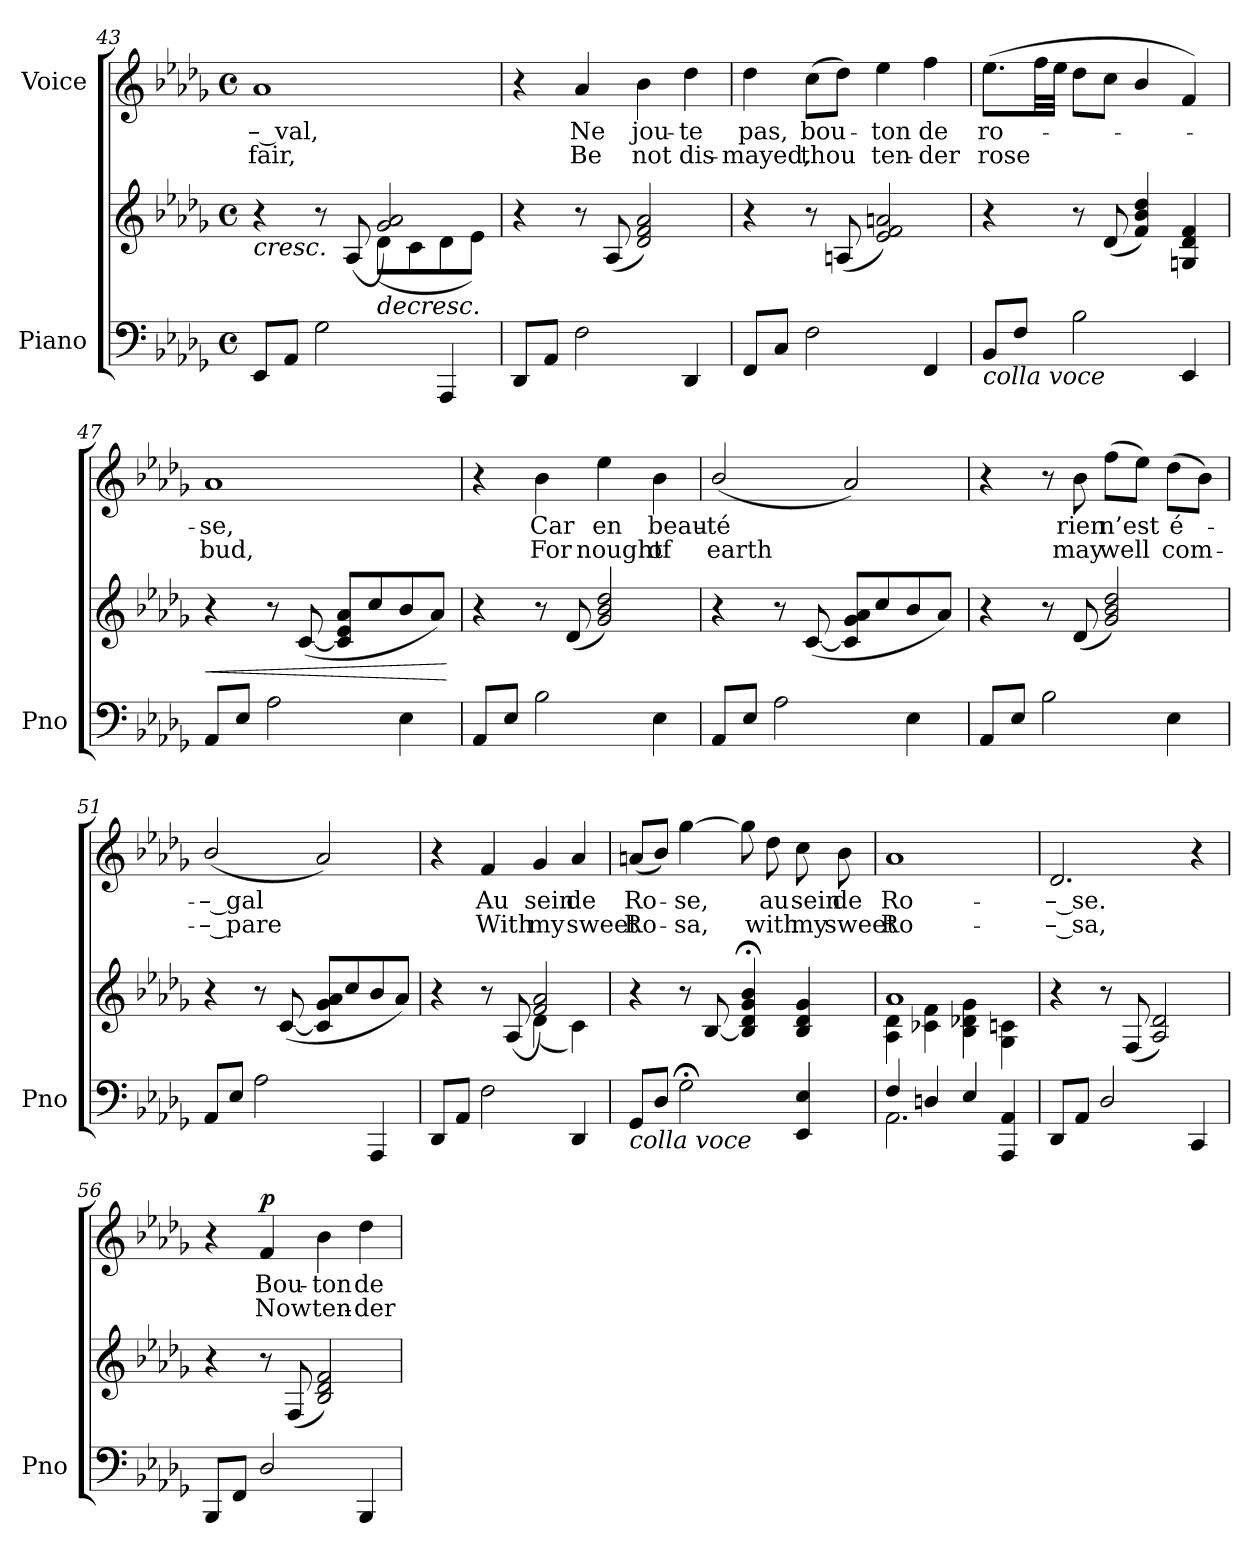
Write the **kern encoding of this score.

**kern	**kern	**dynam	**kern	**text	**text	**dynam
*part2	*part2	*part2	*part1	*part1	*part1	*part1
*staff3	*staff2	*staff2/3	*staff1	*staff1	*staff1	*staff1
*I"Piano	*	*	*I"Voice	*	*	*
*I'Pno	*	*	*	*	*	*
!!LO:PB:g=z
*clefF4	*clefG2	*	*clefG2	*	*	*
*k[b-e-a-d-g-]	*k[b-e-a-d-g-]	*	*k[b-e-a-d-g-]	*	*	*
*M4/4	*M4/4	*	*M4/4	*	*	*
*met(c)	*met(c)	*	*met(c)	*	*	*
=43	=43	=43	=43	=43	=43	=43
!	!	!LO:HP:b	!	!LO:LY:b	!LO:LY:b	!
*	*^	*	*	*	*	*
8EE-/L	4r	2ryy	<	1a-	-– val,	fair,	.
8AA-/J	.	.	.	.	.	.	.
2G-\	8r	.	.	.	.	.	.
.	(>8A-/	.	.	.	.	.	.
!	!	!	!LO:HP:b	!	!	!	!
.	2g-/ 2a-/)	(8d-\L	>	.	.	.	.
.	.	8c\	.	.	.	.	.
4AAA-/	.	8d-\	.	.	.	.	.
.	.	8e-\J)	.	.	.	.	.
*	*v	*v	*	*	*	*	*
.	.	[	.	.	.	.
=44	=44	=44	=44	=44	=44	=44
8DD-/L	4r	.	4r	.	.	.
8AA-/J	.	.	.	.	.	.
!	!	!	!	!LO:LY:b	!LO:LY:b	!
2F\	8r	.	4a-/	Ne	Be	.
.	(8A-/	.	.	.	.	.
!	!	!	!	!LO:LY:b	!LO:LY:b	!
.	2d-/ 2f/ 2a-/)	.	4b-\	jou-	not	.
!	!	!	!	!LO:LY:b	!LO:LY:b	!
4DD-/	.	.	4dd-\	-te	dis-	.
=45	=45	=45	=45	=45	=45	=45
!	!	!	!	!LO:LY:b	!LO:LY:b	!
8FF/L	4r	.	4dd-\	pas,	-mayed,	.
8C/J	.	.	.	.	.	.
!	!	!	!	!LO:LY:b	!LO:LY:b	!
2F\	8r	.	(8cc\L	bou-	thou	.
.	(8An/	.	8dd-\J)	.	.	.
!	!	!	!	!LO:LY:b	!LO:LY:b	!
.	2e-/ 2f/ 2an/)	.	4ee-\	-ton	ten-	.
!	!	!	!	!LO:LY:b	!LO:LY:b	!
4FF/	.	.	4ff\	de	-der	.
=46	=46	=46	=46	=46	=46	=46
!LO:TX:b:i:t=colla voce	!	!	!	!	!	!
!	!	!	!	!LO:LY:b	!LO:LY:b	!
8BB-/L	4r	.	(8.ee-\L	ro-	-rose	.
8F/J	.	.	.	.	.	.
.	.	.	32ff\LL	.	.	.
.	.	.	32ee-\JJJ	.	.	.
2B-\	8r	.	8dd-\L	.	.	.
.	(8d-/	.	8cc\J	.	.	.
.	4f/ 4b-/ 4dd-/)	.	4b-/	.	.	.
4EE-/	4Gn/ 4d-/ 4f/	.	4f/)	.	.	.
!!LO:PB:g=z
=47	=47	=47	=47	=47	=47	=47
!	!	!LO:HP:b	!	!LO:LY:b	!LO:LY:b	!
8AA-/L	4r	<	1a-	-se,	bud,	.
8E-/J	.	.	.	.	.	.
2A-\	8r	.	.	.	.	.
.	(>[8c/	]	.	.	.	.
.	8c/] 8e-/ 8a-/L	.	.	.	.	.
.	8cc/	.	.	.	.	.
4E-\	8b-/	.	.	.	.	.
.	8a-/J)	.	.	.	.	.
.	.	[	.	.	.	.
=48	=48	=48	=48	=48	=48	=48
8AA-/L	4r	.	4r	.	.	.
8E-/J	.	.	.	.	.	.
!	!	!	!	!LO:LY:b	!LO:LY:b	!
2B-\	8r	.	4b-\	Car	For	.
.	(8d-/	.	.	.	.	.
!	!	!	!	!LO:LY:b	!LO:LY:b	!
.	2g-/ 2b-/ 2dd-/)	.	4ee-\	en	nought	.
!	!	!	!	!LO:LY:b	!LO:LY:b	!
4E-\	.	.	4b-\	beau-	of	.
=49	=49	=49	=49	=49	=49	=49
!	!	!	!	!LO:LY:b	!LO:LY:b	!
8AA-/L	4r	.	(<2b-/	-té	-earth	.
8E-/J	.	.	.	.	.	.
2A-\	8r	.	.	.	.	.
.	(>[8c/	.	.	.	.	.
.	8c/] 8g-/ 8a-/L	.	2a-/)	.	.	.
.	8cc/	.	.	.	.	.
4E-\	8b-/	.	.	.	.	.
.	8a-/J)	.	.	.	.	.
!!LO:LB:g=z
=50	=50	=50	=50	=50	=50	=50
8AA-/L	4r	.	4r	.	.	.
8E-/J	.	.	.	.	.	.
2B-\	8r	.	8r	.	.	.
!	!	!	!	!LO:LY:b	!LO:LY:b	!
.	(8d-/	.	8b-\	rien	may	.
!	!	!	!	!LO:LY:b	!LO:LY:b	!
.	2g-/ 2b-/ 2dd-/)	.	(8ff\L	n’est	well	.
.	.	.	8ee-\J)	.	.	.
!	!	!	!	!LO:LY:b	!LO:LY:b	!
4E-\	.	.	(8dd-\L	é-	com-	.
.	.	.	8b-\J)	.	.	.
!!LO:LB:g=z
=51	=51	=51	=51	=51	=51	=51
!	!	!	!	!LO:LY:b	!LO:LY:b	!
8AA-/L	4r	.	(2b-/	-– gal	-– pare	.
8E-/J	.	.	.	.	.	.
2A-\	8r	.	.	.	.	.
.	(>[8c/	.	.	.	.	.
.	8c/] 8g-/ 8a-/L	.	2a-/)	.	.	.
.	8cc/	.	.	.	.	.
4AAA-/	8b-/	.	.	.	.	.
.	8a-/J)	.	.	.	.	.
=52	=52	=52	=52	=52	=52	=52
*	*^	*	*	*	*	*
8DD-/L	4r	2ryy	.	4r	.	.	.
8AA-/J	.	.	.	.	.	.	.
!	!	!	!	!	!LO:LY:b	!LO:LY:b	!
2F\	8r	.	.	4f/	Au	With	.
.	(>8A-/	.	.	.	.	.	.
!	!	!	!	!	!LO:LY:b	!LO:LY:b	!
.	2f/ 2a-/)	(4d-\	.	4g-/	sein	my	.
!	!	!	!	!	!LO:LY:b	!LO:LY:b	!
4DD-/	.	4c\)	.	4a-/	de	sweet	.
=53	=53	=53	=53	=53	=53	=53	=53
!LO:TX:b:i:t=colla voce	!	!	!	!	!	!	!
!	!	!	!	!	!LO:LY:b	!LO:LY:b	!
*	*v	*v	*	*	*	*	*
8GG-/L	4r	.	(8an/L	Ro-	Ro-	.
8D-/J	.	.	8b-/J)	.	.	.
!	!	!	!	!LO:LY:b	!LO:LY:b	!
2G-;<\	8r	.	[4gg-\	-se,	-sa,	.
.	[8B-/	.	.	.	.	.
.	4B-/];< 4d-/;< 4g-/;< 4b-/;<	.	8gg-\]	.	.	.
!	!	!	!	!LO:LY:b	!LO:LY:b	!
.	.	.	8dd-\	au	with	.
!	!	!	!	!LO:LY:b	!LO:LY:b	!
4EE-/ 4E-/	4B-/ 4d-/ 4g-/	.	8cc\	sein	my	.
!	!	!	!	!LO:LY:b	!LO:LY:b	!
.	.	.	8b-\	de	sweet	.
=54	=54	=54	=54	=54	=54	=54
*^	*^	*	*	*	*	*
!	!	!	!	!	!	!LO:LY:b	!LO:LY:b	!
4F/	2.AA-\	1a-	4A-\ 4d-\	.	1a-	Ro-	Ro-	.
4Dn/	.	.	4c-X\ 4f\	.	.	.	.	.
4E-/	.	.	4B-\ 4d-X\ 4g-\	.	.	.	.	.
4AAA-/ 4AA-/	4ryy	.	4G-\ 4cn\	.	.	.	.	.
!!LO:LB:g=z
=55	=55	=55	=55	=55	=55	=55	=55	=55
!	!	!	!	!	!	!LO:LY:b	!LO:LY:b	!
*v	*v	*	*	*	*	*	*	*
*	*v	*v	*	*	*	*	*
8DD-/L	4r	.	2.d-/	-– se.	-– sa,	.
8AA-/J	.	.	.	.	.	.
2D-/	8r	.	.	.	.	.
.	(8F/	.	.	.	.	.
.	2A-/ 2d-/)	.	.	.	.	.
4CC/	.	.	4r	.	.	.
=56	=56	=56	=56	=56	=56	=56
8BBB-/L	4r	.	4r	.	.	.
8FF/J	.	.	.	.	.	.
!	!	!	!	!LO:LY:b	!LO:LY:b	!LO:DY:a
2D-/	8r	.	4f/	Bou-	Now	p
.	(8F/	.	.	.	.	.
!	!	!	!	!LO:LY:b	!LO:LY:b	!
.	2B-/ 2d-/ 2f/)	.	4b-\	-ton	ten-	.
!	!	!	!	!LO:LY:b	!LO:LY:b	!
4BBB-/	.	.	4dd-\	de	-der	.
=	=	=	=	=	=	=
*-	*-	*-	*-	*-	*-	*-
